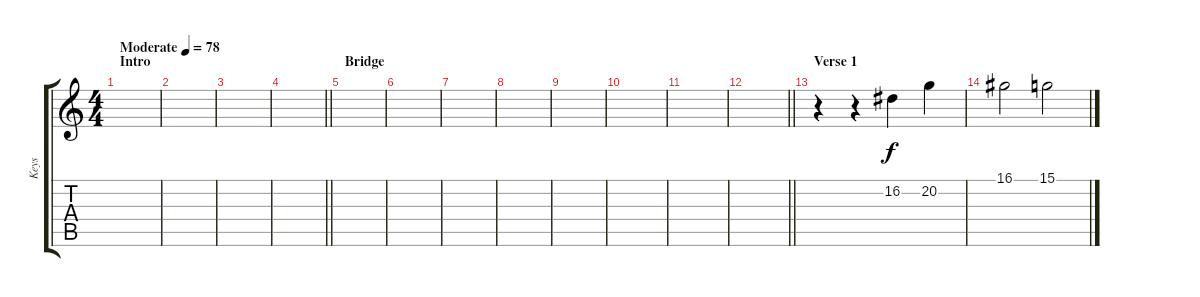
\track ("Keys" "Keys") {instrument electricpiano1}
\staff {score tabs}
\tuning (E4 B3 G3 D3 A2 E2) {hide}
\ts (4 4)
\section ("" "Intro")
\tempo (78 "Moderate")
\clef g2
\ks c
|
|
|
\barLineRight lightlight
|
\section ("" "Bridge")
|
|
|
|
|
|
|
\barLineRight lightlight
|
\section ("" "Verse 1")
r.4 r.4 16.2.4 20.2.4 |
16.1.2 15.1.2
